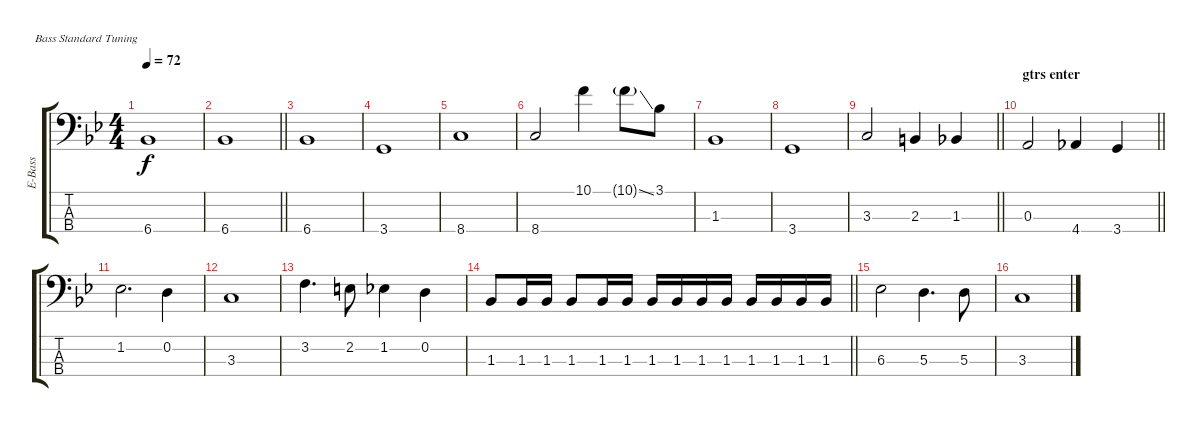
\bracketExtendMode groupsimilarinstruments
\otherSystemsTrackNameOrientation horizontal
\track ("Bass" "E-Bass") {instrument electricbasspick}
\staff {score tabs}
\tuning (G2 D2 A1 E1)
\ts (4 4)
\tempo 72
\clef f4
\ks bb
6.4{acc b}.1{dy f beam Up} |
\barLineRight lightlight
6.4{acc b}.1{beam Up} |
6.4{acc b}.1{beam Up} |
3.4{acc forcenatural}.1{beam Up} |
8.4{acc forcenatural}.1{beam Up} |
8.4{acc forcenatural}.2{beam Up} 10.1{acc forcenatural}.4{beam Down} 10.1{ss g acc forcenatural}.8{beam Down} 3.1{acc b}.8{beam Down} |
1.3{acc b}.1{beam Up} |
3.4{acc forcenatural}.1{beam Up} |
\barLineRight lightlight
3.3{acc forcenatural}.2{beam Up} 2.3{acc forcenatural}.4{beam Up} 1.3{acc b}.4{beam Up} |
\section ("" "gtrs enter")
\barLineRight lightlight
0.3{acc forcenatural}.2{beam Up} 4.4{acc b}.4{beam Up} 3.4{acc forcenatural}.4{beam Up} |
1.2{acc b}.2{d beam Down} 0.2{acc forcenatural}.4{beam Down} |
3.3{acc forcenatural}.1{beam Up} |
3.2{acc forcenatural}.4{d beam Down} 2.2{acc forcenatural}.8{beam Down} 1.2{acc b}.4{beam Down} 0.2{acc forcenatural}.4{beam Down} |
\barLineRight lightlight
1.3{acc b}.8{beam Up} 1.3{acc b}.16{beam Up} 1.3{acc b}.16{beam Up} 1.3{acc b}.8{beam Up} 1.3{acc b}.16{beam Up} 1.3{acc b}.16{beam Up} 1.3{acc b}.16{beam Up} 1.3{acc b}.16{beam Up} 1.3{acc b}.16{beam Up} 1.3{acc b}.16{beam Up} 1.3{acc b}.16{beam Up} 1.3{acc b}.16{beam Up} 1.3{acc b}.16{beam Up} 1.3{acc b}.16{beam Up} |
6.3{acc b}.2{beam Down} 5.3{acc forcenatural}.4{d beam Down} 5.3{acc forcenatural}.8{beam Down} |
3.3{acc forcenatural}.1{beam Up}
